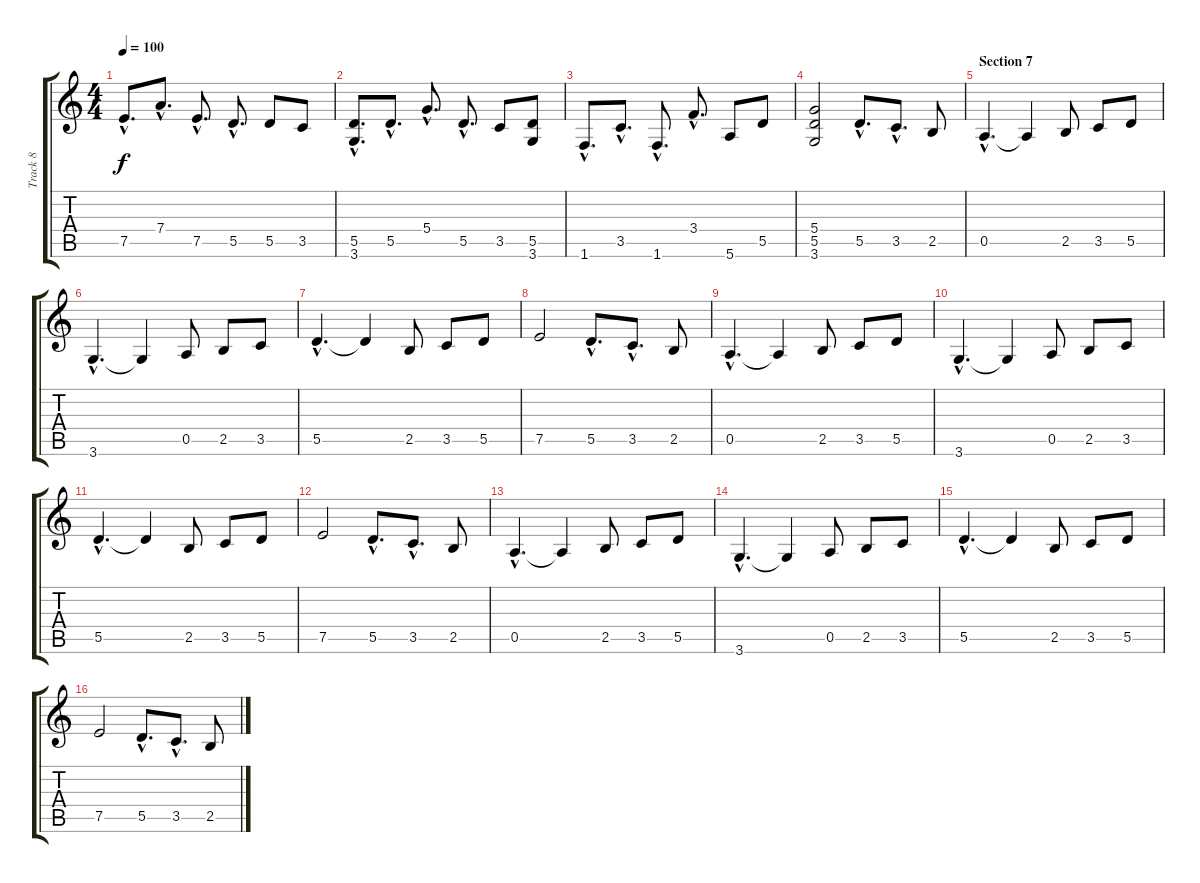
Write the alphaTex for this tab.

\track ("Track 8" "Track 8") {instrument electricguitarjazz}
\staff {score tabs}
\tuning (E4 B3 G3 D3 A2 E2) {hide}
\ts (4 4)
\tempo 100
\clef g2
\ks c
7.5{hac}.8{d dy f} 7.4{hac}.8{d} 7.5{hac}.8{d} 5.5{hac}.8{d} 5.5.8 3.5.8 |
(5.5{hac} 3.6{hac}).8{d} 5.5{hac}.8{d} 5.4{hac}.8{d} 5.5{hac}.8{d} 3.5.8 (5.5 3.6).8 |
1.6{hac}.8{d} 3.5{hac}.8{d} 1.6{hac}.8{d} 3.4{hac}.8{d} 5.6.8 5.5.8 |
(5.4 5.5 3.6).2 5.5{hac}.8{d} 3.5{hac}.8{d} 2.5.8 |
\section ("" "Section 7")
0.5{hac}.4{d} 0.5{t}.4 2.5.8 3.5.8 5.5.8 |
3.6{hac}.4{d} 3.6{t}.4 0.5.8 2.5.8 3.5.8 |
5.5{hac}.4{d} 5.5{t}.4 2.5.8 3.5.8 5.5.8 |
7.5.2 5.5{hac}.8{d} 3.5{hac}.8{d} 2.5.8 |
0.5{hac}.4{d} 0.5{t}.4 2.5.8 3.5.8 5.5.8 |
3.6{hac}.4{d} 3.6{t}.4 0.5.8 2.5.8 3.5.8 |
5.5{hac}.4{d} 5.5{t}.4 2.5.8 3.5.8 5.5.8 |
7.5.2 5.5{hac}.8{d} 3.5{hac}.8{d} 2.5.8 |
0.5{hac}.4{d} 0.5{t}.4 2.5.8 3.5.8 5.5.8 |
3.6{hac}.4{d} 3.6{t}.4 0.5.8 2.5.8 3.5.8 |
5.5{hac}.4{d} 5.5{t}.4 2.5.8 3.5.8 5.5.8 |
7.5.2 5.5{hac}.8{d} 3.5{hac}.8{d} 2.5.8
